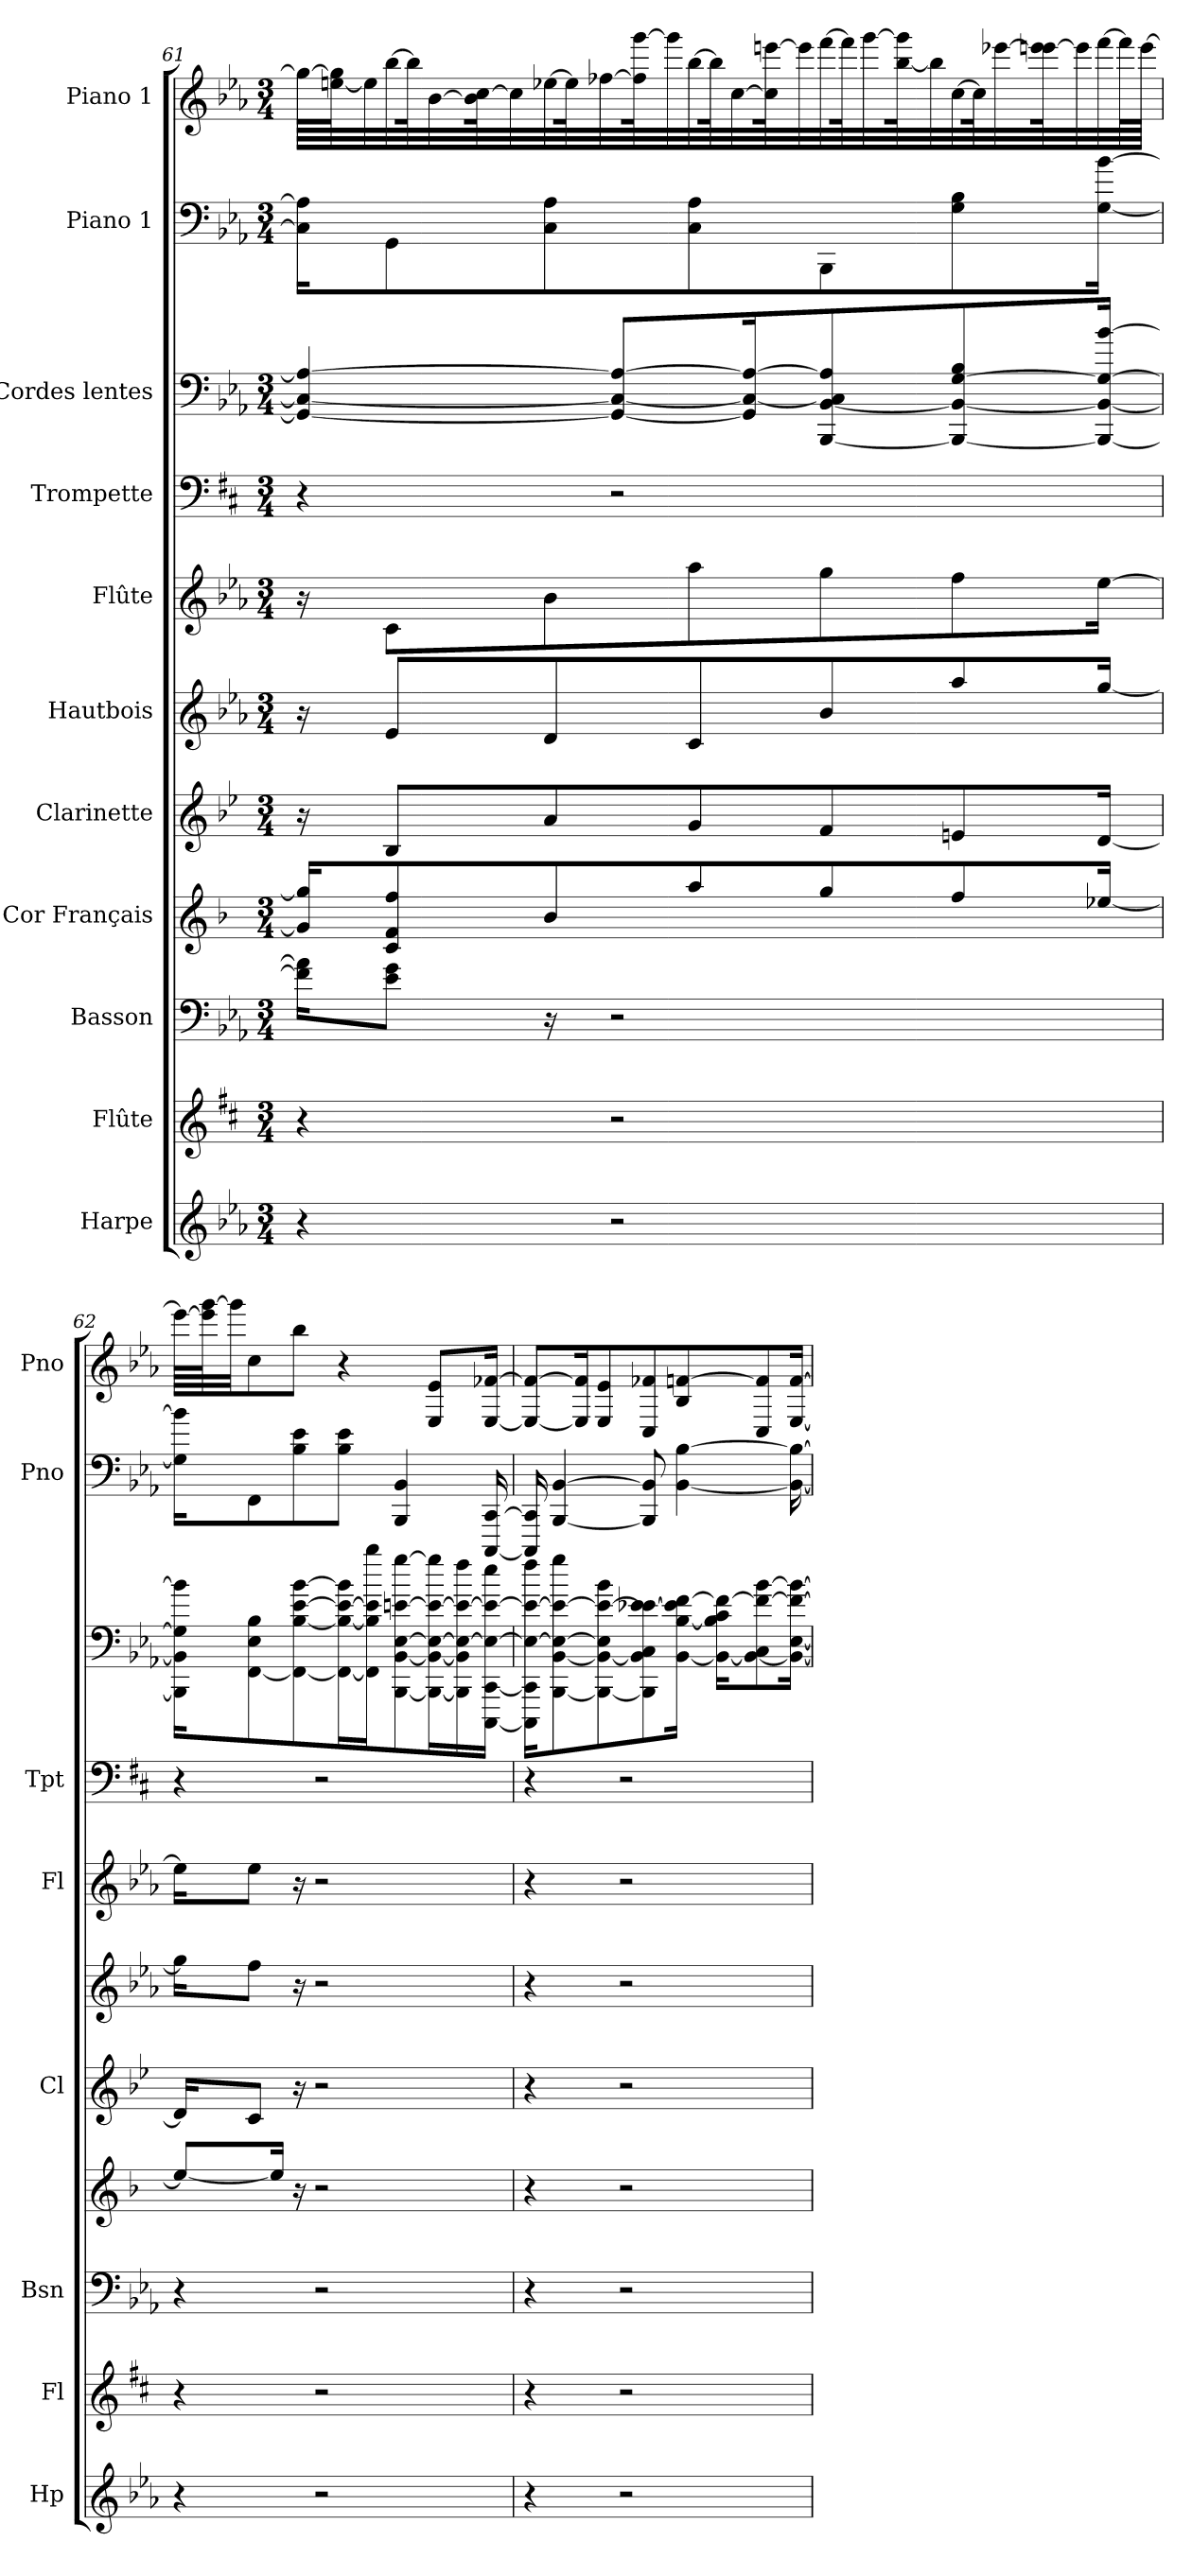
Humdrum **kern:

**kern	**kern	**kern	**kern	**kern	**kern	**kern	**kern	**kern	**kern	**kern
*part11	*part10	*part9	*part8	*part7	*part6	*part5	*part4	*part3	*part2	*part1
*staff11	*staff10	*staff9	*staff8	*staff7	*staff6	*staff5	*staff4	*staff3	*staff2	*staff1
*I"Harpe	*I"Flûte	*I"Basson	*I"Cor Français	*I"Clarinette	*I"Hautbois	*I"Flûte	*I"Trompette	*I"Cordes lentes	*I"Piano 1	*I"Piano 1
*I'Hp	*I'Fl	*I'Bsn	*	*I'Cl	*	*I'Fl	*I'Tpt	*	*I'Pno	*I'Pno
!!LO:PB:g=z
*clefG2	*clefG2	*clefF4	*clefG2	*clefG2	*clefG2	*clefG2	*clefF4	*clefF4	*clefF4	*clefG2
*	*	*	*ITrd4c7	*ITrd1c2	*	*	*ITrd1c2	*	*	*
*k[b-e-a-]	*k[f#c#]	*k[b-e-a-]	*k[b-e-]	*k[b-e-a-d-]	*k[b-e-a-]	*k[b-e-a-]	*k[]	*k[b-e-a-]	*k[b-e-a-]	*k[b-e-a-]
*E-:	*D:	*E-:	*B-:	*A-:	*E-:	*E-:	*C:	*E-:	*E-:	*E-:
*M3/4	*M3/4	*M3/4	*M3/4	*M3/4	*M3/4	*M3/4	*M3/4	*M3/4	*M3/4	*M3/4
=61	=61	=61	=61	=61	=61	=61	=61	=61	=61	=61
4r	4r	16f\] 16a-\]KL	16c/] 16cc/]KL	16r	16r	16r	4r	4GG/_ 4C/_ 4A-/_	16C\] 16A-\]KL	64gg\LLLL_
.	.	.	.	.	.	.	.	.	.	[64een\ 64gg\]J
.	.	.	.	.	.	.	.	.	.	32ee\]
.	.	8e-\ 8g\J	8F/ 8B-/ 8b-/	8A-/L	8e-/L	8c\L	.	.	8GG\	[32bb-\
.	.	.	.	.	.	.	.	.	.	64bb-\K]
.	.	.	.	.	.	.	.	.	.	[32b-\
.	.	.	.	.	.	.	.	.	.	64b-\] [64cc\K
.	.	.	.	.	.	.	.	.	.	32cc\]
.	.	16r	8e-/	8g/	8d/	8b-\	.	.	8C\ 8A-\	[32ee-X\
.	.	.	.	.	.	.	.	.	.	64ee-\K]
.	.	.	.	.	.	.	.	.	.	[32ff-X\
2r	2r	2r	.	.	.	.	2r	8GG/_ 8C/_ 8A-/_L	.	.
.	.	.	.	.	.	.	.	.	.	64ff-\] [64ggg\K
.	.	.	.	.	.	.	.	.	.	32ggg\]
.	.	.	8dd/	8f/	8c/	8aa-\	.	.	8C\ 8A-\	[32bb-\
.	.	.	.	.	.	.	.	.	.	64bb-\K]
.	.	.	.	.	.	.	.	.	.	[32cc\
.	.	.	.	.	.	.	.	16GG/] 16C/_ 16A-/_K	.	.
.	.	.	.	.	.	.	.	.	.	64cc\] [64eeen\K
.	.	.	.	.	.	.	.	.	.	32eee\]
.	.	.	8cc/	8e-/	8b-/	8gg\	.	[8BBB-/ [8BB-/ 8C/] 8A-/]	8BBB-\	[32fff\
.	.	.	.	.	.	.	.	.	.	64fff\K]
.	.	.	.	.	.	.	.	.	.	[32ggg\
.	.	.	.	.	.	.	.	.	.	[64bb-\ 64ggg\]K
.	.	.	.	.	.	.	.	.	.	32bb-\]
.	.	.	8b-/	8dn/	8aa-/	8ff\	.	8BBB-/_ 8BB-/_ [8G/ 8B-/	8G\ 8B-\	[32cc\
.	.	.	.	.	.	.	.	.	.	64cc\K]
.	.	.	.	.	.	.	.	.	.	[32eee-X\
.	.	.	.	.	.	.	.	.	.	64eee-\] [64eeen\K
.	.	.	.	.	.	.	.	.	.	32eee\]
.	.	.	[16a-X/Jk	[16c/Jk	[16gg/Jk	[16ee-\Jk	.	16BBB-/_ 16BB-/_ 16G/_ [16b-/Jk	[16G\ [16b-\Jk	[32fff\
.	.	.	.	.	.	.	.	.	.	64fff\L]
.	.	.	.	.	.	.	.	.	.	[64eee\JJJJ
!!LO:PB:g=z
=62	=62	=62	=62	=62	=62	=62	=62	=62	=62	=62
4r	4r	4r	8a-/L_	16c/KL]	16gg\KL]	16ee-\KL]	4r	16BBB-\] 16BB-\] 16G\] 16b-\]KL	16G\] 16b-\]KL	64eee\LLLL_
.	.	.	.	.	.	.	.	.	.	64eee\] [64ggg\J
.	.	.	.	.	.	.	.	.	.	32ggg\JJ]
.	.	.	.	8B-/J	8ff\J	8ee-\J	.	[8FF\ 8E-\ 8B-\	8FF\	8cc\
.	.	.	16a-/Jk]	.	.	.	.	.	.	.
.	.	.	16r	16r	16r	16r	.	8FF\_ [8B-\ [8e-\ [8b-\	8B-\ 8e-\	8bb-\J
2r	2r	2r	2r	2r	2r	2r	2r	.	.	.
.	.	.	.	.	.	.	.	16FF\_ 16B-\_ 16e-\_ 16b-\]L	8B-\ 8e-\J	4r
.	.	.	.	.	.	.	.	16FF\] 16B-\] 16e-\] 16bb-\J	.	.
.	.	.	.	.	.	.	.	[8BBB-\ [8BB-\ [8E-\ [8en\ [8gg\	4BBB-/ 4BB-/	.
.	.	.	.	.	.	.	.	16BBB-\_ 16BB-\_ 16E-\_ 16e\_ 16gg\]L	.	8E-/ 8e-/L
.	.	.	.	.	.	.	.	16BBB-\] 16BB-\] 16E-\_ 16e\_ 16ff\	.	.
.	.	.	.	.	.	.	.	[16CCC\ [16CC\ 16E-\_ 16e\_ 16ee-\JJ	[16CCC/ [16CC/	[16E-/ [16f-X/Jk
=63	=63	=63	=63	=63	=63	=63	=63	=63	=63	=63
4r	4r	4r	4r	4r	4r	4r	4r	16CCC\] 16CC\] 16E-\_ 16e\_ 16ff\KL	16CCC/] 16CC/]	8E-/_ 8f-/_L
.	.	.	.	.	.	.	.	[8BBB-\ [8BB-\ 8E-\_ 8e\_ 8gg\	[4BBB-/ [4BB-/	.
.	.	.	.	.	.	.	.	.	.	16E-/] 16f-/]K
.	.	.	.	.	.	.	.	8BBB-\_ 8BB-\_ 8E-\] 8e\_ 8b-\	.	8E-/ 8e-/
2r	2r	2r	2r	2r	2r	2r	2r	.	.	.
.	.	.	.	.	.	.	.	8BBB-\] 8BB-\] 8C\ [8e-\ 8e\]	8BBB-/] 8BB-/]	8C/ 8f-X/
.	.	.	.	.	.	.	.	[16BB-\ [16B-\ 16e-\] [16f\Jk	[4BB-\ [4B-\	8B-/ [8fn/
.	.	.	.	.	.	.	.	16BB-\_ 16B-\] 16c\ 16f\_KL	.	.
.	.	.	.	.	.	.	.	8BB-\_ 8C\ 8f\_ [8b-\	.	8C/ 8f/]
.	.	.	.	.	.	.	.	16BB-\_ [16E-\ 16f\_ 16b-\_Jk	16BB-\_ 16B-\_	[16E-/ [16f/Jk
=	=	=	=	=	=	=	=	=	=	=
*-	*-	*-	*-	*-	*-	*-	*-	*-	*-	*-
